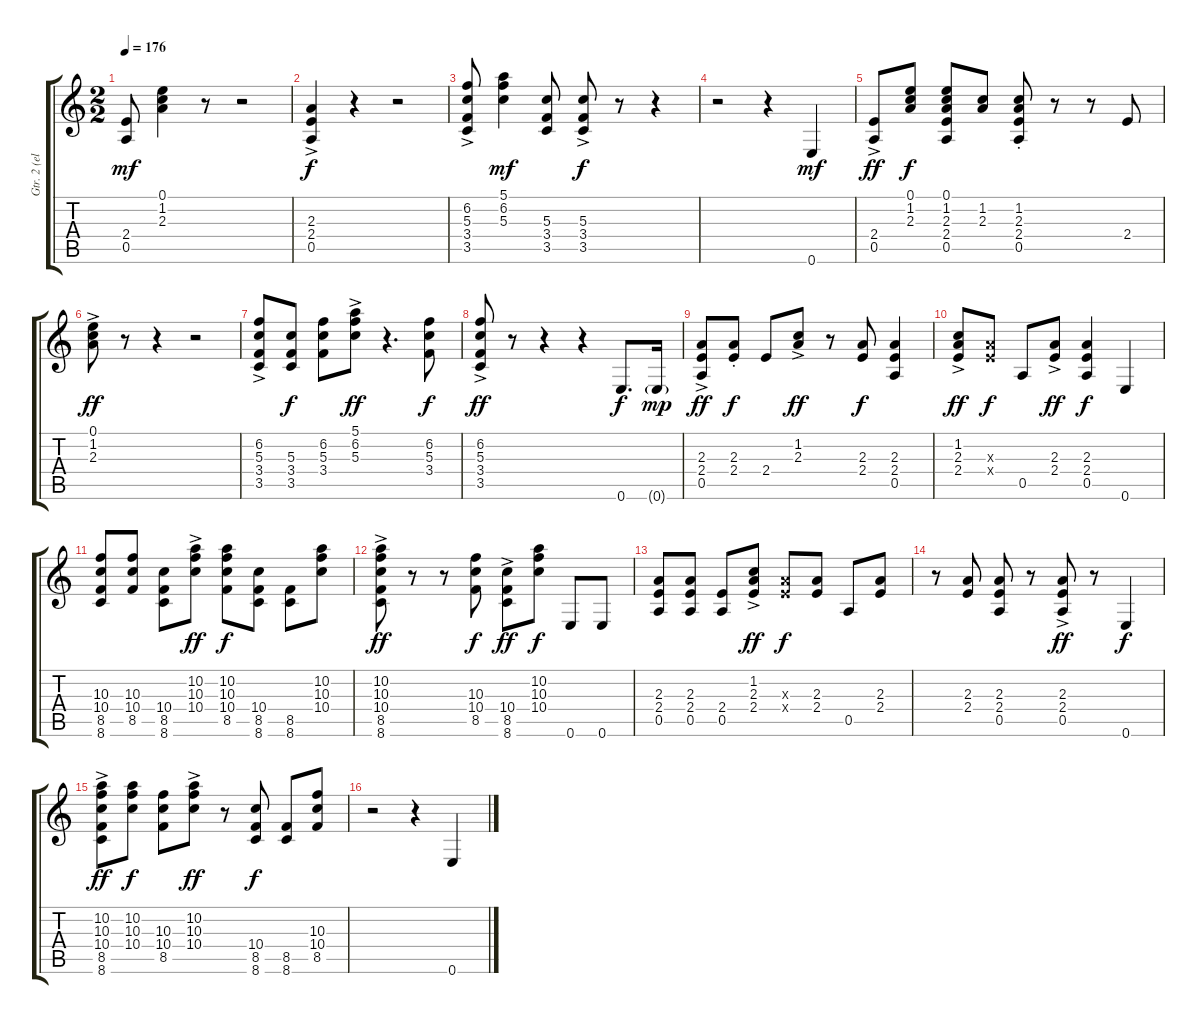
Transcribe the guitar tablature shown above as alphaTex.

\track ("Gtr. 2 (elec)" "Gtr. 2 (el") {instrument overdrivenguitar}
\staff {score tabs}
\tuning (E4 B3 G3 D3 A2 E2) {hide}
\ts (2 2)
\tempo 176
\clef g2
\ks c
(2.4 0.5).8{dy mf} (0.1 1.2 2.3).4 r.8 r.2 |
(2.3{ac} 2.4{ac} 0.5{ac}).4{dy f} r.4 r.2 |
(6.2{ac} 5.3{ac} 3.4{ac} 3.5{ac}).8 (5.1 6.2 5.3).4{dy mf} (5.3 3.4 3.5).8 (5.3{ac} 3.4{ac} 3.5{ac}).8{dy f} r.8 r.4 |
r.2 r.4 0.6.4{dy mf} |
(2.4{ac} 0.5{ac}).8{dy ff} (0.1 1.2 2.3).8{dy f} (0.1 1.2 2.3 2.4 0.5).8 (1.2 2.3).8 (1.2{st} 2.3{st} 2.4{st} 0.5{st}).8 r.8 r.8 2.4.8 |
(0.1{ac} 1.2{ac} 2.3{ac}).8{dy ff} r.8 r.4 r.2 |
(6.2{ac} 5.3{ac} 3.4{ac} 3.5{ac}).8 (5.3 3.4 3.5).8{dy f} (6.2 5.3 3.4).8 (5.1{ac} 6.2{ac} 5.3{ac}).8{dy ff} r.4{d} (6.2 5.3 3.4).8{dy f} |
(6.2{ac} 5.3{ac} 3.4{ac} 3.5{ac}).8{dy ff} r.8 r.4 r.4 0.6.8{d dy f} 0.6{g}.16{dy mp} |
(2.3{ac} 2.4{ac} 0.5{ac}).8{dy ff} (2.3{st} 2.4{st}).8{dy f} 2.4.8 (1.2{ac} 2.3{ac}).8{dy ff} r.8 (2.3 2.4).8{dy f} (2.3 2.4 0.5).4 |
(1.2{ac} 2.3{ac} 2.4{ac}).8{dy ff} (2.3{x} 2.4{x}).8{dy f} 0.5.8 (2.3{ac} 2.4{ac}).8{dy ff} (2.3 2.4 0.5).4{dy f} 0.6.4 |
(10.3 10.4 8.5 8.6).8 (10.3 10.4 8.5).8 (10.4 8.5 8.6).8 (10.2{ac} 10.3{ac} 10.4{ac}).8{dy ff} (10.2 10.3 10.4 8.5).8{dy f} (10.4 8.5 8.6).8 (8.5 8.6).8 (10.2 10.3 10.4).8 |
(10.2{ac} 10.3{ac} 10.4{ac} 8.5{ac} 8.6{ac}).8{dy ff} r.8 r.8 (10.3 10.4 8.5).8{dy f} (10.4{ac} 8.5{ac} 8.6{ac}).8{dy ff} (10.2 10.3 10.4).8{dy f} 0.6.8 0.6.8 |
(2.3 2.4 0.5).8 (2.3 2.4 0.5).8 (2.4 0.5).8 (1.2{ac} 2.3{ac} 2.4{ac}).8{dy ff} (2.3{x} 2.4{x}).8{dy f} (2.3 2.4).8 0.5.8 (2.3 2.4).8 |
r.8 (2.3 2.4).8 (2.3 2.4 0.5).8 r.8 (2.3{ac} 2.4{ac} 0.5{ac}).8{dy ff} r.8 0.6.4{dy f} |
(10.2{ac} 10.3{ac} 10.4{ac} 8.5{ac} 8.6{ac}).8{dy ff} (10.2 10.3 10.4).8{dy f} (10.3 10.4 8.5).8 (10.2{ac} 10.3{ac} 10.4{ac}).8{dy ff} r.8 (10.4 8.5 8.6).8{dy f} (8.5 8.6).8 (10.3 10.4 8.5).8 |
r.2 r.4 0.6.4
